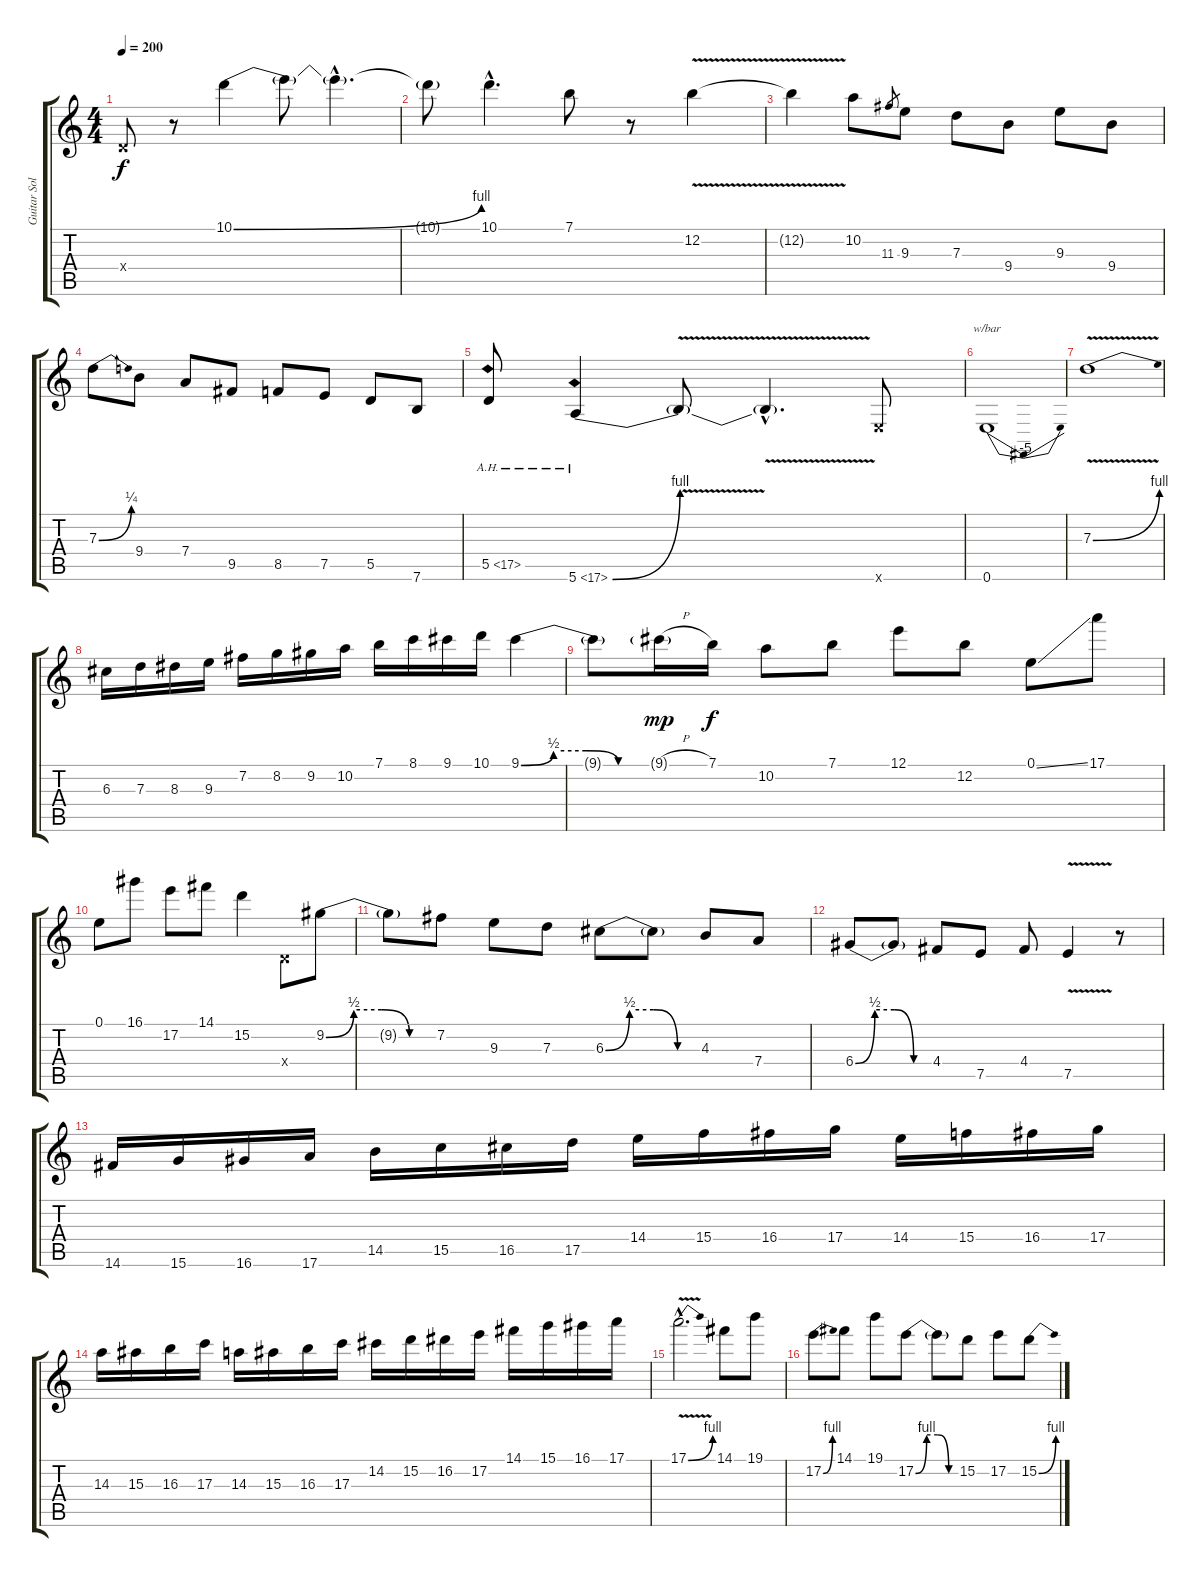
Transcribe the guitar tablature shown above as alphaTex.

\track ("Guitar Solo" "Guitar Sol") {instrument distortionguitar}
\staff {score tabs}
\tuning (E4 B3 G3 D3 A2 E2) {hide}
\ts (4 4)
\tempo 200
\clef g2
\ks c
0.4{x}.8{dy f} r.8 10.1{be (bend 0 0 60 4)}.4 10.1{t}.8 10.1{hac t}.4{d} |
10.1{t}.8 10.1{hac}.4{d} 7.1.8 r.8 12.2{v}.4 |
12.2{t}.4 10.2.8 11.3.8{gr} 9.3.8 7.3.8 9.4.8 9.3.8 9.4.8 |
7.3{be (bend 0 0 60 1)}.8 9.4.8 7.4.8 9.5.8 8.5.8 7.5.8 5.5.8 7.6.8 |
5.5{ah 12}.8 5.6{be (bend 0 0 60 4) ah 12}.4 5.6{v t}.8 5.6{v hac t}.4{d} 0.6{x}.8 |
0.6.1{tbe (dip default 0 0 30 -20 60 0)} |
7.3{be (bend 0 0 60 4) v}.1 |
6.3.16 7.3.16 8.3.16 9.3.16 7.2.16 8.2.16 9.2.16 10.2.16 7.1.16 8.1.16 9.1.16 10.1.16 9.1{be (custom 0 0 15 2 30 2 45 0 60 0)}.4 |
9.1{t}.8 9.1{h g}.16{dy mp} 7.1.16{dy f} 10.2.8 7.1.8 12.1.8 12.2.8 0.1{ss}.8 17.1.8 |
0.1.8 16.1.8 17.2.8 14.1.8 15.2.4 0.4{x}.8 9.2{be (custom 0 0 15 2 30 2 45 0 60 0)}.8 |
9.2{t}.8 7.2.8 9.3.8 7.3.8 6.3{be (custom 0 0 15 2 30 2 45 0 60 0)}.8 6.3{t}.8 4.3.8 7.4.8 |
6.4{be (custom 0 0 15 2 30 2 45 0 60 0)}.8 6.4{t}.8 4.4.8 7.5.8 4.4.8 7.5{v}.4 r.8 |
14.6.16 15.6.16 16.6.16 17.6.16 14.5.16 15.5.16 16.5.16 17.5.16 14.4.16 15.4.16 16.4.16 17.4.16 14.4.16 15.4.16 16.4.16 17.4.16 |
14.3.16 15.3.16 16.3.16 17.3.16 14.3.16 15.3.16 16.3.16 17.3.16 14.2.16 15.2.16 16.2.16 17.2.16 14.1.16 15.1.16 16.1.16 17.1.16 |
17.1{be (bend 0 0 60 4) v hac}.2{d} 14.1.8 19.1.8 |
17.2{be (bend 0 0 60 4)}.8 14.1.8 19.1.8 17.2{be (custom 0 0 15 4 30 4 45 0 60 0)}.8 17.2{t}.8 15.2.8 17.2.8 15.2{be (bend 0 0 60 4)}.8
